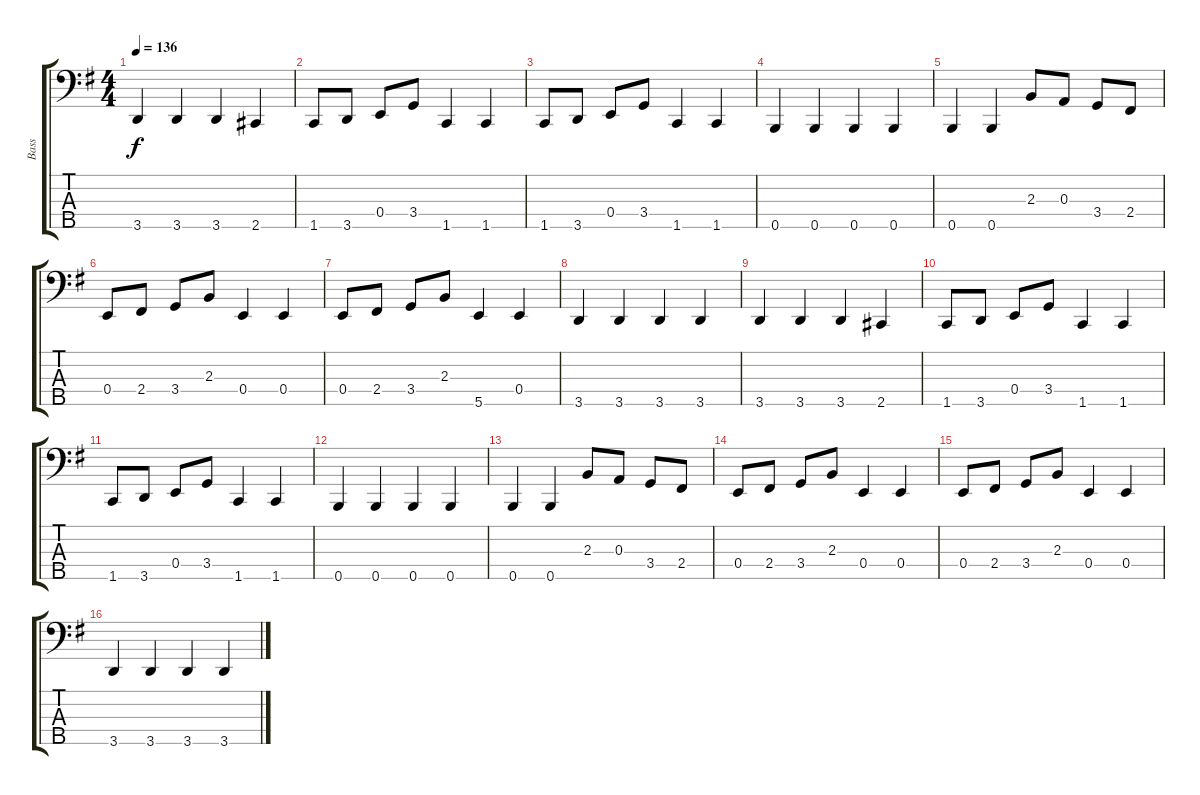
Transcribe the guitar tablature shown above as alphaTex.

\track ("Bass" "Bass") {instrument slapbass1}
\staff {score tabs}
\tuning (G2 D2 A1 E1 B0) {hide}
\ts (4 4)
\tempo 136
\clef f4
\ks g
3.5.4{dy f} 3.5.4 3.5.4 2.5.4 |
1.5.8 3.5.8 0.4.8 3.4.8 1.5.4 1.5.4 |
1.5.8 3.5.8 0.4.8 3.4.8 1.5.4 1.5.4 |
0.5.4 0.5.4 0.5.4 0.5.4 |
0.5.4 0.5.4 2.3.8 0.3.8 3.4.8 2.4.8 |
0.4.8 2.4.8 3.4.8 2.3.8 0.4.4 0.4.4 |
0.4.8 2.4.8 3.4.8 2.3.8 5.5.4 0.4.4 |
3.5.4 3.5.4 3.5.4 3.5.4 |
3.5.4 3.5.4 3.5.4 2.5.4 |
1.5.8 3.5.8 0.4.8 3.4.8 1.5.4 1.5.4 |
1.5.8 3.5.8 0.4.8 3.4.8 1.5.4 1.5.4 |
0.5.4 0.5.4 0.5.4 0.5.4 |
0.5.4 0.5.4 2.3.8 0.3.8 3.4.8 2.4.8 |
0.4.8 2.4.8 3.4.8 2.3.8 0.4.4 0.4.4 |
0.4.8 2.4.8 3.4.8 2.3.8 0.4.4 0.4.4 |
3.5.4 3.5.4 3.5.4 3.5.4
